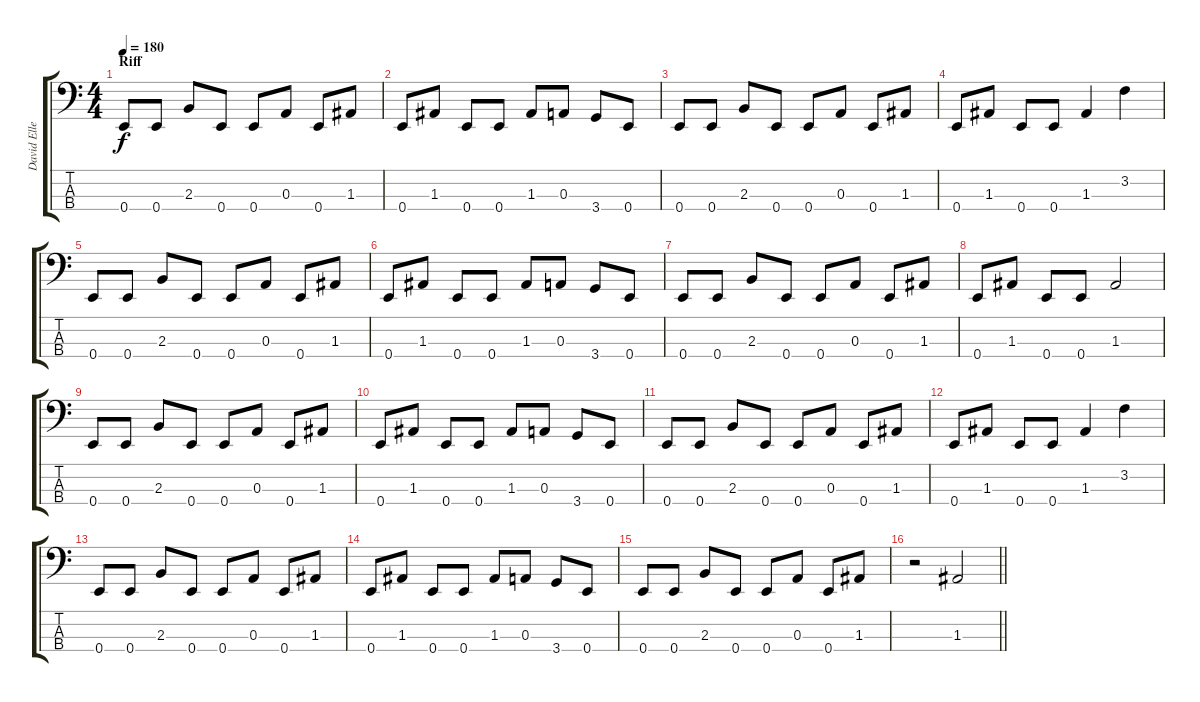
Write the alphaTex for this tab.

\track ("David Ellefson" "David Elle") {instrument electricbasspick}
\staff {score tabs}
\tuning (G2 D2 A1 E1) {hide}
\ts (4 4)
\section ("" "Riff")
\tempo 180
\clef f4
\ks c
0.4.8{dy f} 0.4.8 2.3.8 0.4.8 0.4.8 0.3.8 0.4.8 1.3.8 |
0.4.8 1.3.8 0.4.8 0.4.8 1.3.8 0.3.8 3.4.8 0.4.8 |
0.4.8 0.4.8 2.3.8 0.4.8 0.4.8 0.3.8 0.4.8 1.3.8 |
0.4.8 1.3.8 0.4.8 0.4.8 1.3.4 3.2.4 |
0.4.8 0.4.8 2.3.8 0.4.8 0.4.8 0.3.8 0.4.8 1.3.8 |
0.4.8 1.3.8 0.4.8 0.4.8 1.3.8 0.3.8 3.4.8 0.4.8 |
0.4.8 0.4.8 2.3.8 0.4.8 0.4.8 0.3.8 0.4.8 1.3.8 |
0.4.8 1.3.8 0.4.8 0.4.8 1.3.2 |
0.4.8 0.4.8 2.3.8 0.4.8 0.4.8 0.3.8 0.4.8 1.3.8 |
0.4.8 1.3.8 0.4.8 0.4.8 1.3.8 0.3.8 3.4.8 0.4.8 |
0.4.8 0.4.8 2.3.8 0.4.8 0.4.8 0.3.8 0.4.8 1.3.8 |
0.4.8 1.3.8 0.4.8 0.4.8 1.3.4 3.2.4 |
0.4.8 0.4.8 2.3.8 0.4.8 0.4.8 0.3.8 0.4.8 1.3.8 |
0.4.8 1.3.8 0.4.8 0.4.8 1.3.8 0.3.8 3.4.8 0.4.8 |
0.4.8 0.4.8 2.3.8 0.4.8 0.4.8 0.3.8 0.4.8 1.3.8 |
\barLineRight lightlight
r.2 1.3.2
